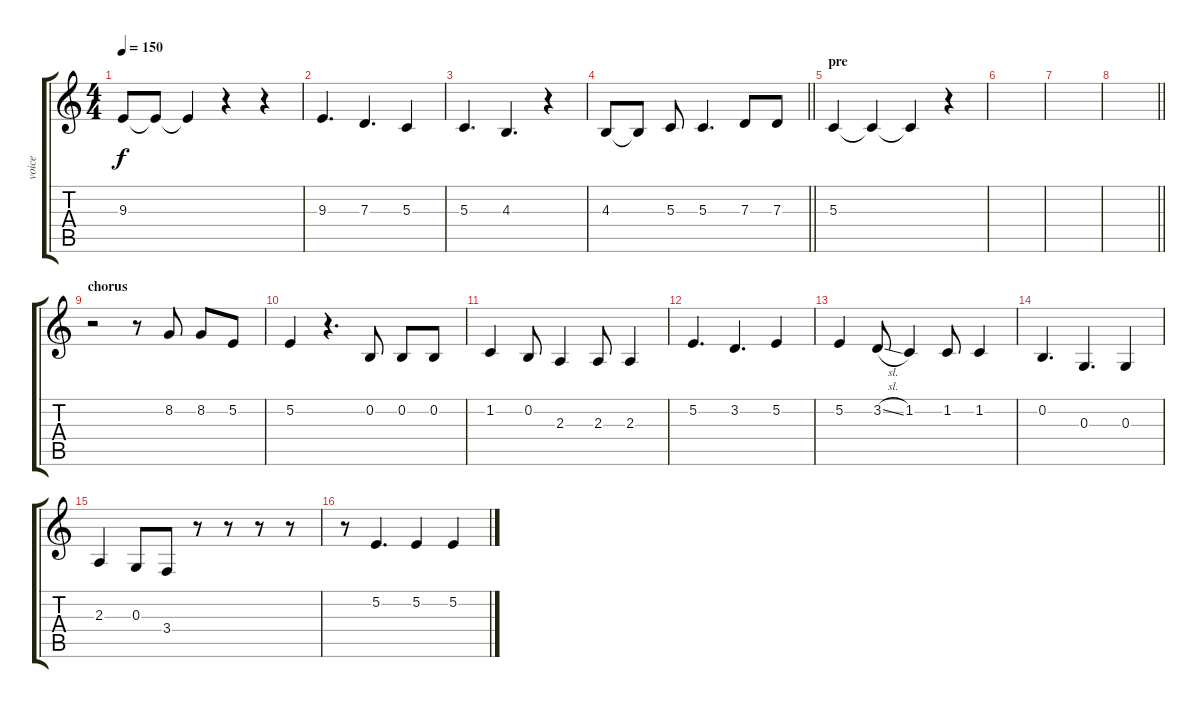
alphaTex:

\track ("voice" "voice") {instrument bassoon}
\staff {score tabs}
\tuning (E4 B3 G3 D3 A2 E2) {hide}
\ts (4 4)
\tempo 150
\clef g2
\ks c
9.3.8{dy f} 9.3{t}.8 9.3{t}.4 r.4 r.4 |
9.3.4{d} 7.3.4{d} 5.3.4 |
5.3.4{d} 4.3.4{d} r.4 |
\barLineRight lightlight
4.3.8 4.3{t}.8 5.3.8 5.3.4{d} 7.3.8 7.3.8 |
\section ("" "pre")
5.3.4 5.3{t}.4 5.3{t}.4 r.4 |
|
|
\barLineRight lightlight
|
\section ("" "chorus")
r.2 r.8 8.2.8 8.2.8 5.2.8 |
5.2.4 r.4{d} 0.2.8 0.2.8 0.2.8 |
1.2.4 0.2.8 2.3.4 2.3.8 2.3.4 |
5.2.4{d} 3.2.4{d} 5.2.4 |
5.2.4 3.2{sl}.8 1.2.4 1.2.8 1.2.4 |
0.2.4{d} 0.3.4{d} 0.3.4 |
2.3.4 0.3.8 3.4.8 r.8 r.8 r.8 r.8 |
r.8 5.2.4{d} 5.2.4 5.2.4
